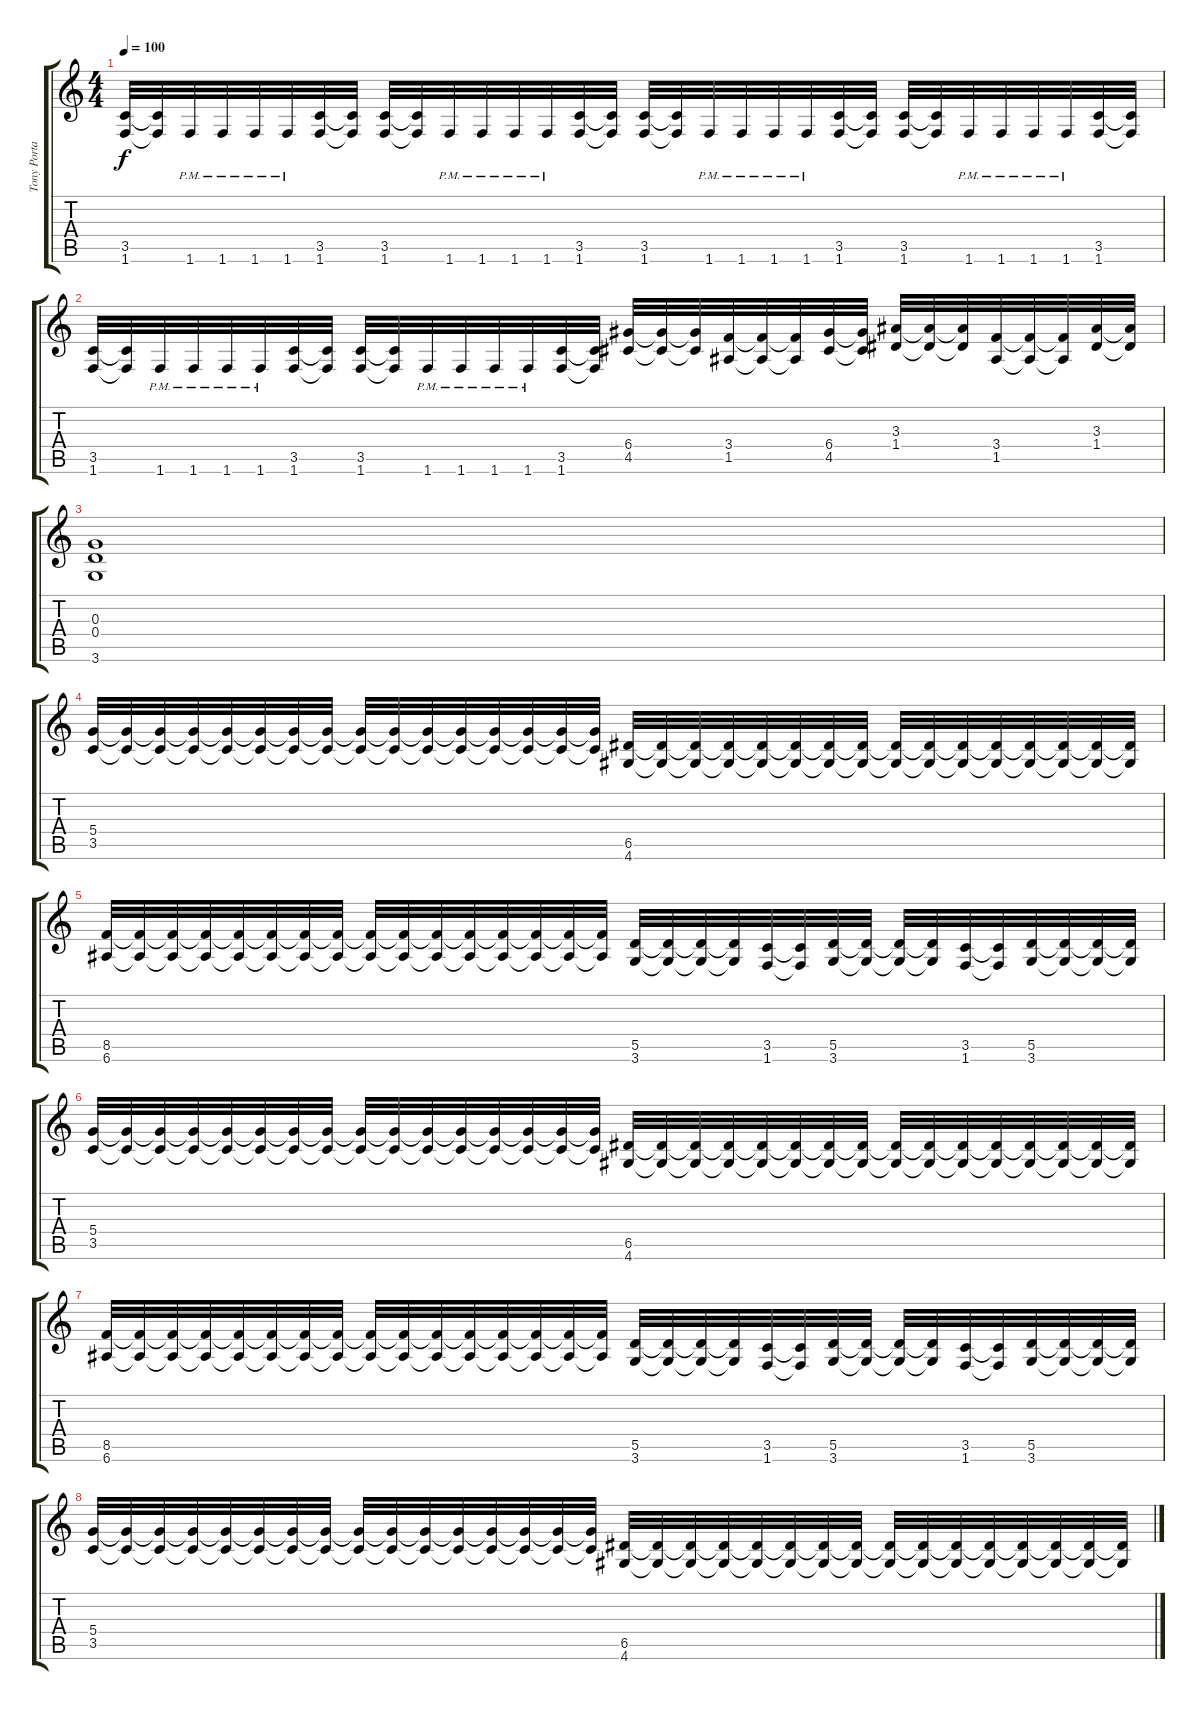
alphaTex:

\track ("Tony Portaro" "Tony Porta") {instrument overdrivenguitar}
\staff {score tabs}
\tuning (E4 B3 G3 D3 A2 E2) {hide}
\ts (4 4)
\tempo 100
\clef g2
\ks c
(3.5 1.6).32{dy f} (3.5{t} 1.6{t}).32 1.6{pm}.32 1.6{pm}.32 1.6{pm}.32 1.6{pm}.32 (3.5 1.6).32 (3.5{t} 1.6{t}).32 (3.5 1.6).32 (3.5{t} 1.6{t}).32 1.6{pm}.32 1.6{pm}.32 1.6{pm}.32 1.6{pm}.32 (3.5 1.6).32 (3.5{t} 1.6{t}).32 (3.5 1.6).32 (3.5{t} 1.6{t}).32 1.6{pm}.32 1.6{pm}.32 1.6{pm}.32 1.6{pm}.32 (3.5 1.6).32 (3.5{t} 1.6{t}).32 (3.5 1.6).32 (3.5{t} 1.6{t}).32 1.6{pm}.32 1.6{pm}.32 1.6{pm}.32 1.6{pm}.32 (3.5 1.6).32 (3.5{t} 1.6{t}).32 |
(3.5 1.6).32 (3.5{t} 1.6{t}).32 1.6{pm}.32 1.6{pm}.32 1.6{pm}.32 1.6{pm}.32 (3.5 1.6).32 (3.5{t} 1.6{t}).32 (3.5 1.6).32 (3.5{t} 1.6{t}).32 1.6{pm}.32 1.6{pm}.32 1.6{pm}.32 1.6{pm}.32 (3.5 1.6).32 (3.5{t} 1.6{t}).32 (6.4 4.5).32 (6.4{t} 4.5{t}).32 (6.4{t} 4.5{t}).32 (3.4 1.5).32 (3.4{t} 1.5{t}).32 (3.4{t} 1.5{t}).32 (6.4 4.5).32 (6.4{t} 4.5{t}).32 (3.3 1.4).32 (3.3{t} 1.4{t}).32 (3.3{t} 1.4{t}).32 (3.4 1.5).32 (3.4{t} 1.5{t}).32 (3.4{t} 1.5{t}).32 (3.3 1.4).32 (3.3{t} 1.4{t}).32 |
(0.3 0.4 3.6).1 |
(5.4 3.5).32 (5.4{t} 3.5{t}).32 (5.4{t} 3.5{t}).32 (5.4{t} 3.5{t}).32 (5.4{t} 3.5{t}).32 (5.4{t} 3.5{t}).32 (5.4{t} 3.5{t}).32 (5.4{t} 3.5{t}).32 (5.4{t} 3.5{t}).32 (5.4{t} 3.5{t}).32 (5.4{t} 3.5{t}).32 (5.4{t} 3.5{t}).32 (5.4{t} 3.5{t}).32 (5.4{t} 3.5{t}).32 (5.4{t} 3.5{t}).32 (5.4{t} 3.5{t}).32 (6.5 4.6).32 (6.5{t} 4.6{t}).32 (6.5{t} 4.6{t}).32 (6.5{t} 4.6{t}).32 (6.5{t} 4.6{t}).32 (6.5{t} 4.6{t}).32 (6.5{t} 4.6{t}).32 (6.5{t} 4.6{t}).32 (6.5{t} 4.6{t}).32 (6.5{t} 4.6{t}).32 (6.5{t} 4.6{t}).32 (6.5{t} 4.6{t}).32 (6.5{t} 4.6{t}).32 (6.5{t} 4.6{t}).32 (6.5{t} 4.6{t}).32 (6.5{t} 4.6{t}).32 |
(8.5 6.6).32 (8.5{t} 6.6{t}).32 (8.5{t} 6.6{t}).32 (8.5{t} 6.6{t}).32 (8.5{t} 6.6{t}).32 (8.5{t} 6.6{t}).32 (8.5{t} 6.6{t}).32 (8.5{t} 6.6{t}).32 (8.5{t} 6.6{t}).32 (8.5{t} 6.6{t}).32 (8.5{t} 6.6{t}).32 (8.5{t} 6.6{t}).32 (8.5{t} 6.6{t}).32 (8.5{t} 6.6{t}).32 (8.5{t} 6.6{t}).32 (8.5{t} 6.6{t}).32 (5.5 3.6).32 (5.5{t} 3.6{t}).32 (5.5{t} 3.6{t}).32 (5.5{t} 3.6{t}).32 (3.5 1.6).32 (3.5{t} 1.6{t}).32 (5.5 3.6).32 (5.5{t} 3.6{t}).32 (5.5{t} 3.6{t}).32 (5.5{t} 3.6{t}).32 (3.5 1.6).32 (3.5{t} 1.6{t}).32 (5.5 3.6).32 (5.5{t} 3.6{t}).32 (5.5{t} 3.6{t}).32 (5.5{t} 3.6{t}).32 |
(5.4 3.5).32 (5.4{t} 3.5{t}).32 (5.4{t} 3.5{t}).32 (5.4{t} 3.5{t}).32 (5.4{t} 3.5{t}).32 (5.4{t} 3.5{t}).32 (5.4{t} 3.5{t}).32 (5.4{t} 3.5{t}).32 (5.4{t} 3.5{t}).32 (5.4{t} 3.5{t}).32 (5.4{t} 3.5{t}).32 (5.4{t} 3.5{t}).32 (5.4{t} 3.5{t}).32 (5.4{t} 3.5{t}).32 (5.4{t} 3.5{t}).32 (5.4{t} 3.5{t}).32 (6.5 4.6).32 (6.5{t} 4.6{t}).32 (6.5{t} 4.6{t}).32 (6.5{t} 4.6{t}).32 (6.5{t} 4.6{t}).32 (6.5{t} 4.6{t}).32 (6.5{t} 4.6{t}).32 (6.5{t} 4.6{t}).32 (6.5{t} 4.6{t}).32 (6.5{t} 4.6{t}).32 (6.5{t} 4.6{t}).32 (6.5{t} 4.6{t}).32 (6.5{t} 4.6{t}).32 (6.5{t} 4.6{t}).32 (6.5{t} 4.6{t}).32 (6.5{t} 4.6{t}).32 |
(8.5 6.6).32 (8.5{t} 6.6{t}).32 (8.5{t} 6.6{t}).32 (8.5{t} 6.6{t}).32 (8.5{t} 6.6{t}).32 (8.5{t} 6.6{t}).32 (8.5{t} 6.6{t}).32 (8.5{t} 6.6{t}).32 (8.5{t} 6.6{t}).32 (8.5{t} 6.6{t}).32 (8.5{t} 6.6{t}).32 (8.5{t} 6.6{t}).32 (8.5{t} 6.6{t}).32 (8.5{t} 6.6{t}).32 (8.5{t} 6.6{t}).32 (8.5{t} 6.6{t}).32 (5.5 3.6).32 (5.5{t} 3.6{t}).32 (5.5{t} 3.6{t}).32 (5.5{t} 3.6{t}).32 (3.5 1.6).32 (3.5{t} 1.6{t}).32 (5.5 3.6).32 (5.5{t} 3.6{t}).32 (5.5{t} 3.6{t}).32 (5.5{t} 3.6{t}).32 (3.5 1.6).32 (3.5{t} 1.6{t}).32 (5.5 3.6).32 (5.5{t} 3.6{t}).32 (5.5{t} 3.6{t}).32 (5.5{t} 3.6{t}).32 |
(5.4 3.5).32 (5.4{t} 3.5{t}).32 (5.4{t} 3.5{t}).32 (5.4{t} 3.5{t}).32 (5.4{t} 3.5{t}).32 (5.4{t} 3.5{t}).32 (5.4{t} 3.5{t}).32 (5.4{t} 3.5{t}).32 (5.4{t} 3.5{t}).32 (5.4{t} 3.5{t}).32 (5.4{t} 3.5{t}).32 (5.4{t} 3.5{t}).32 (5.4{t} 3.5{t}).32 (5.4{t} 3.5{t}).32 (5.4{t} 3.5{t}).32 (5.4{t} 3.5{t}).32 (6.5 4.6).32 (6.5{t} 4.6{t}).32 (6.5{t} 4.6{t}).32 (6.5{t} 4.6{t}).32 (6.5{t} 4.6{t}).32 (6.5{t} 4.6{t}).32 (6.5{t} 4.6{t}).32 (6.5{t} 4.6{t}).32 (6.5{t} 4.6{t}).32 (6.5{t} 4.6{t}).32 (6.5{t} 4.6{t}).32 (6.5{t} 4.6{t}).32 (6.5{t} 4.6{t}).32 (6.5{t} 4.6{t}).32 (6.5{t} 4.6{t}).32 (6.5{t} 4.6{t}).32
